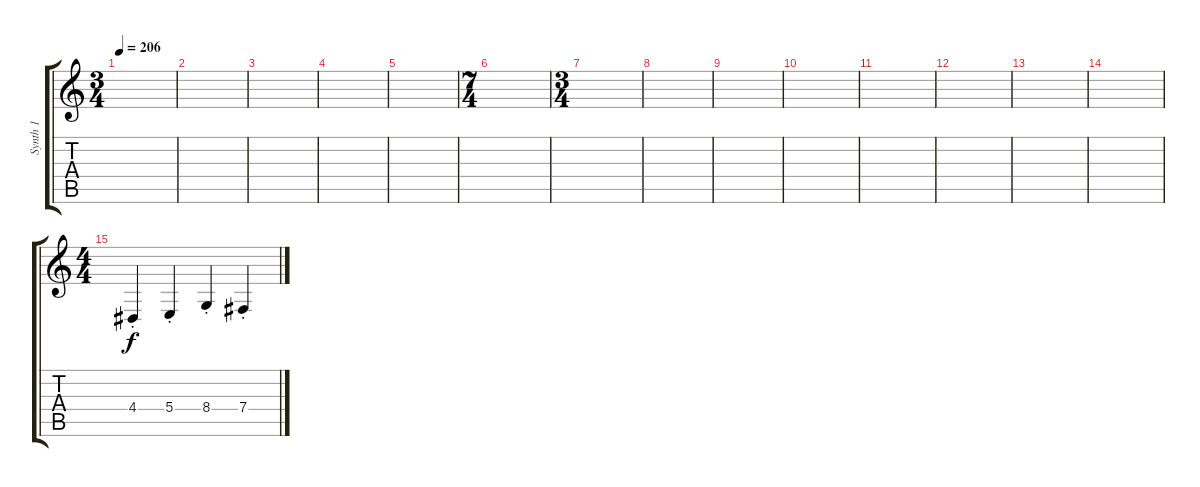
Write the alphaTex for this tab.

\track ("Synth 1" "Synth 1") {instrument stringensemble2}
\staff {score tabs}
\tuning (Db4 Ab3 E3 B2 Gb2 Db2) {hide}
\ts (3 4)
\tempo 206
\clef g2
\ks c
|
|
|
|
|
\ts (7 4)
|
\ts (3 4)
|
|
|
|
|
|
|
|
\ts (4 4)
4.4{st}.4 5.4{st}.4 8.4{st}.4 7.4{st}.4
